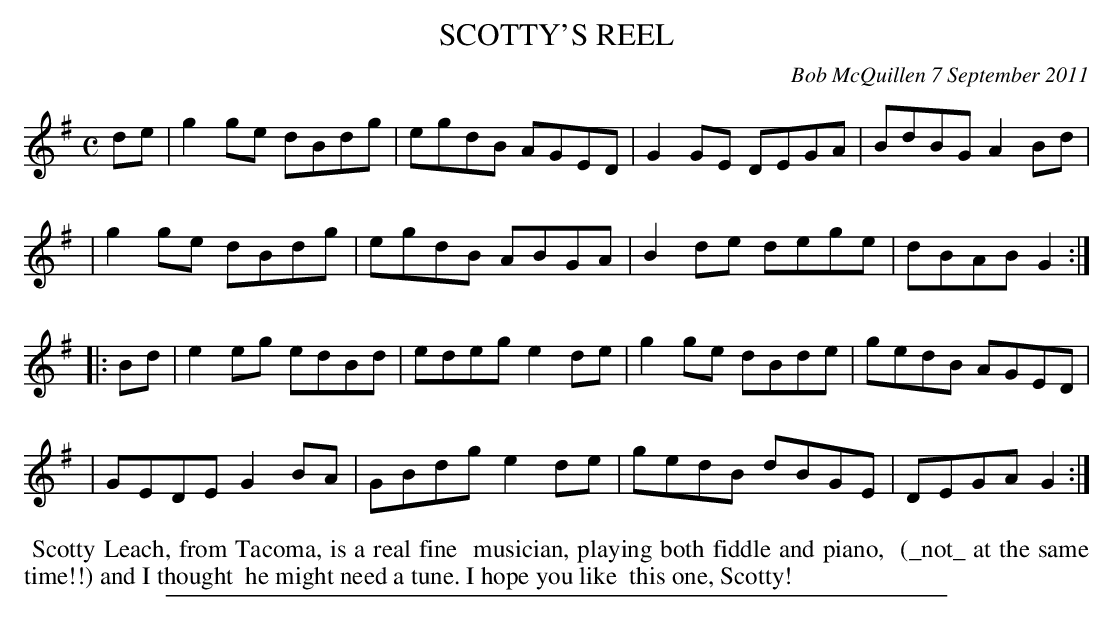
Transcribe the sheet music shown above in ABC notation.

X:1
T: SCOTTY'S REEL
C: Bob McQuillen 7 September 2011
M: C
L: 1/8
K: G
de \
| g2ge dBdg | egdB AGED | G2GE DEGA | BdBG A2Bd |
| g2ge dBdg | egdB ABGA | B2de dege | dBAB G2 :|
|: Bd \
| e2eg edBd | edeg e2de | g2ge dBde | gedB AGED |
| GEDE G2BA | GBdg e2de | gedB dBGE | DEGA G2 :|
